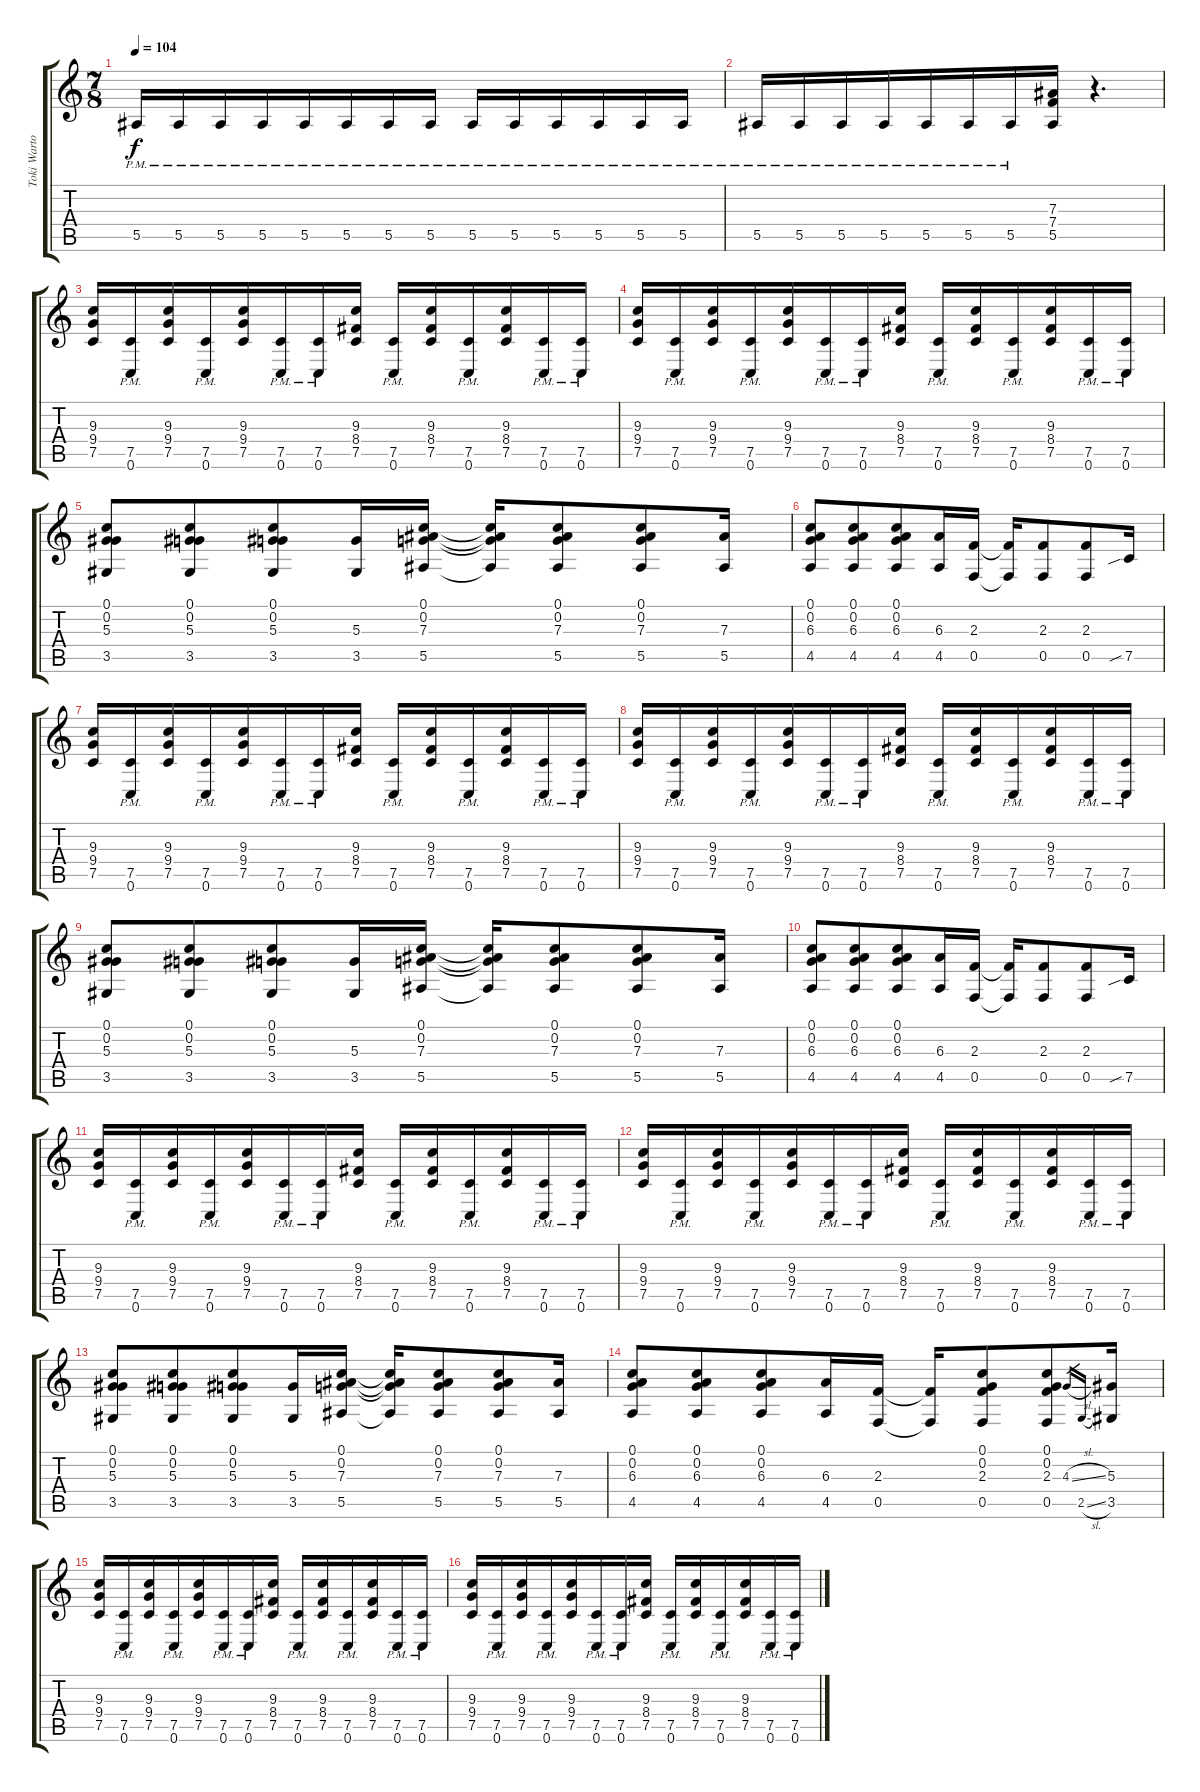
\track ("Toki Wartooth (Lead Guitar 2)" "Toki Warto") {instrument distortionguitar}
\staff {score tabs}
\tuning (C4 G3 Eb3 Bb2 F2 C2) {hide}
\ts (7 8)
\tempo 104
\clef g2
\ks c
5.5{pm}.16{dy f} 5.5{pm}.16 5.5{pm}.16 5.5{pm}.16 5.5{pm}.16 5.5{pm}.16 5.5{pm}.16 5.5{pm}.16 5.5{pm}.16 5.5{pm}.16 5.5{pm}.16 5.5{pm}.16 5.5{pm}.16 5.5{pm}.16 |
5.5{pm}.16 5.5{pm}.16 5.5{pm}.16 5.5{pm}.16 5.5{pm}.16 5.5{pm}.16 5.5{pm}.16 (7.3 7.4 5.5).16 r.4{d} |
(9.3 9.4 7.5).16{volume 14} (7.5{pm} 0.6{pm}).16 (9.3 9.4 7.5).16 (7.5{pm} 0.6{pm}).16 (9.3 9.4 7.5).16 (7.5{pm} 0.6{pm}).16 (7.5{pm} 0.6{pm}).16 (9.3 8.4 7.5).16 (7.5{pm} 0.6{pm}).16 (9.3 8.4 7.5).16 (7.5{pm} 0.6{pm}).16 (9.3 8.4 7.5).16 (7.5{pm} 0.6{pm}).16 (7.5{pm} 0.6{pm}).16 |
(9.3 9.4 7.5).16 (7.5{pm} 0.6{pm}).16 (9.3 9.4 7.5).16 (7.5{pm} 0.6{pm}).16 (9.3 9.4 7.5).16 (7.5{pm} 0.6{pm}).16 (7.5{pm} 0.6{pm}).16 (9.3 8.4 7.5).16 (7.5{pm} 0.6{pm}).16 (9.3 8.4 7.5).16 (7.5{pm} 0.6{pm}).16 (9.3 8.4 7.5).16 (7.5{pm} 0.6{pm}).16 (7.5{pm} 0.6{pm}).16 |
(0.1 0.2 5.3 3.5).8 (0.1 0.2 5.3 3.5).8 (0.1 0.2 5.3 3.5).8 (5.3 3.5).16 (0.1 0.2 7.3 5.5).16 (0.1{t} 0.2{t} 7.3{t} 5.5{t}).16 (0.1 0.2 7.3 5.5).8 (0.1 0.2 7.3 5.5).8 (7.3 5.5).16 |
(0.1 0.2 6.3 4.5).8 (0.1 0.2 6.3 4.5).8 (0.1 0.2 6.3 4.5).8 (6.3 4.5).16 (2.3 0.5).16 (2.3{t} 0.5{t}).16 (2.3 0.5).8 (2.3 0.5).8 7.5{sib}.16 |
(9.3 9.4 7.5).16{volume 14} (7.5{pm} 0.6{pm}).16 (9.3 9.4 7.5).16 (7.5{pm} 0.6{pm}).16 (9.3 9.4 7.5).16 (7.5{pm} 0.6{pm}).16 (7.5{pm} 0.6{pm}).16 (9.3 8.4 7.5).16 (7.5{pm} 0.6{pm}).16 (9.3 8.4 7.5).16 (7.5{pm} 0.6{pm}).16 (9.3 8.4 7.5).16 (7.5{pm} 0.6{pm}).16 (7.5{pm} 0.6{pm}).16 |
(9.3 9.4 7.5).16 (7.5{pm} 0.6{pm}).16 (9.3 9.4 7.5).16 (7.5{pm} 0.6{pm}).16 (9.3 9.4 7.5).16 (7.5{pm} 0.6{pm}).16 (7.5{pm} 0.6{pm}).16 (9.3 8.4 7.5).16 (7.5{pm} 0.6{pm}).16 (9.3 8.4 7.5).16 (7.5{pm} 0.6{pm}).16 (9.3 8.4 7.5).16 (7.5{pm} 0.6{pm}).16 (7.5{pm} 0.6{pm}).16 |
(0.1 0.2 5.3 3.5).8 (0.1 0.2 5.3 3.5).8 (0.1 0.2 5.3 3.5).8 (5.3 3.5).16 (0.1 0.2 7.3 5.5).16 (0.1{t} 0.2{t} 7.3{t} 5.5{t}).16 (0.1 0.2 7.3 5.5).8 (0.1 0.2 7.3 5.5).8 (7.3 5.5).16 |
(0.1 0.2 6.3 4.5).8 (0.1 0.2 6.3 4.5).8 (0.1 0.2 6.3 4.5).8 (6.3 4.5).16 (2.3 0.5).16 (2.3{t} 0.5{t}).16 (2.3 0.5).8 (2.3 0.5).8 7.5{sib}.16 |
(9.3 9.4 7.5).16{volume 14} (7.5{pm} 0.6{pm}).16 (9.3 9.4 7.5).16 (7.5{pm} 0.6{pm}).16 (9.3 9.4 7.5).16 (7.5{pm} 0.6{pm}).16 (7.5{pm} 0.6{pm}).16 (9.3 8.4 7.5).16 (7.5{pm} 0.6{pm}).16 (9.3 8.4 7.5).16 (7.5{pm} 0.6{pm}).16 (9.3 8.4 7.5).16 (7.5{pm} 0.6{pm}).16 (7.5{pm} 0.6{pm}).16 |
(9.3 9.4 7.5).16 (7.5{pm} 0.6{pm}).16 (9.3 9.4 7.5).16 (7.5{pm} 0.6{pm}).16 (9.3 9.4 7.5).16 (7.5{pm} 0.6{pm}).16 (7.5{pm} 0.6{pm}).16 (9.3 8.4 7.5).16 (7.5{pm} 0.6{pm}).16 (9.3 8.4 7.5).16 (7.5{pm} 0.6{pm}).16 (9.3 8.4 7.5).16 (7.5{pm} 0.6{pm}).16 (7.5{pm} 0.6{pm}).16 |
(0.1 0.2 5.3 3.5).8 (0.1 0.2 5.3 3.5).8 (0.1 0.2 5.3 3.5).8 (5.3 3.5).16 (0.1 0.2 7.3 5.5).16 (0.1{t} 0.2{t} 7.3{t} 5.5{t}).16 (0.1 0.2 7.3 5.5).8 (0.1 0.2 7.3 5.5).8 (7.3 5.5).16 |
(0.1 0.2 6.3 4.5).8 (0.1 0.2 6.3 4.5).8 (0.1 0.2 6.3 4.5).8 (6.3 4.5).16 (2.3 0.5).16 (2.3{t} 0.5{t}).16 (0.1 0.2 2.3 0.5).8 (0.1 0.2 2.3 0.5).8 4.3{sl}.16{gr} 2.5{sl}.16{gr} (5.3 3.5).16 |
(9.3 9.4 7.5).16{volume 14} (7.5{pm} 0.6{pm}).16 (9.3 9.4 7.5).16 (7.5{pm} 0.6{pm}).16 (9.3 9.4 7.5).16 (7.5{pm} 0.6{pm}).16 (7.5{pm} 0.6{pm}).16 (9.3 8.4 7.5).16 (7.5{pm} 0.6{pm}).16 (9.3 8.4 7.5).16 (7.5{pm} 0.6{pm}).16 (9.3 8.4 7.5).16 (7.5{pm} 0.6{pm}).16 (7.5{pm} 0.6{pm}).16 |
(9.3 9.4 7.5).16 (7.5{pm} 0.6{pm}).16 (9.3 9.4 7.5).16 (7.5{pm} 0.6{pm}).16 (9.3 9.4 7.5).16 (7.5{pm} 0.6{pm}).16 (7.5{pm} 0.6{pm}).16 (9.3 8.4 7.5).16 (7.5{pm} 0.6{pm}).16 (9.3 8.4 7.5).16 (7.5{pm} 0.6{pm}).16 (9.3 8.4 7.5).16 (7.5{pm} 0.6{pm}).16 (7.5{pm} 0.6{pm}).16
